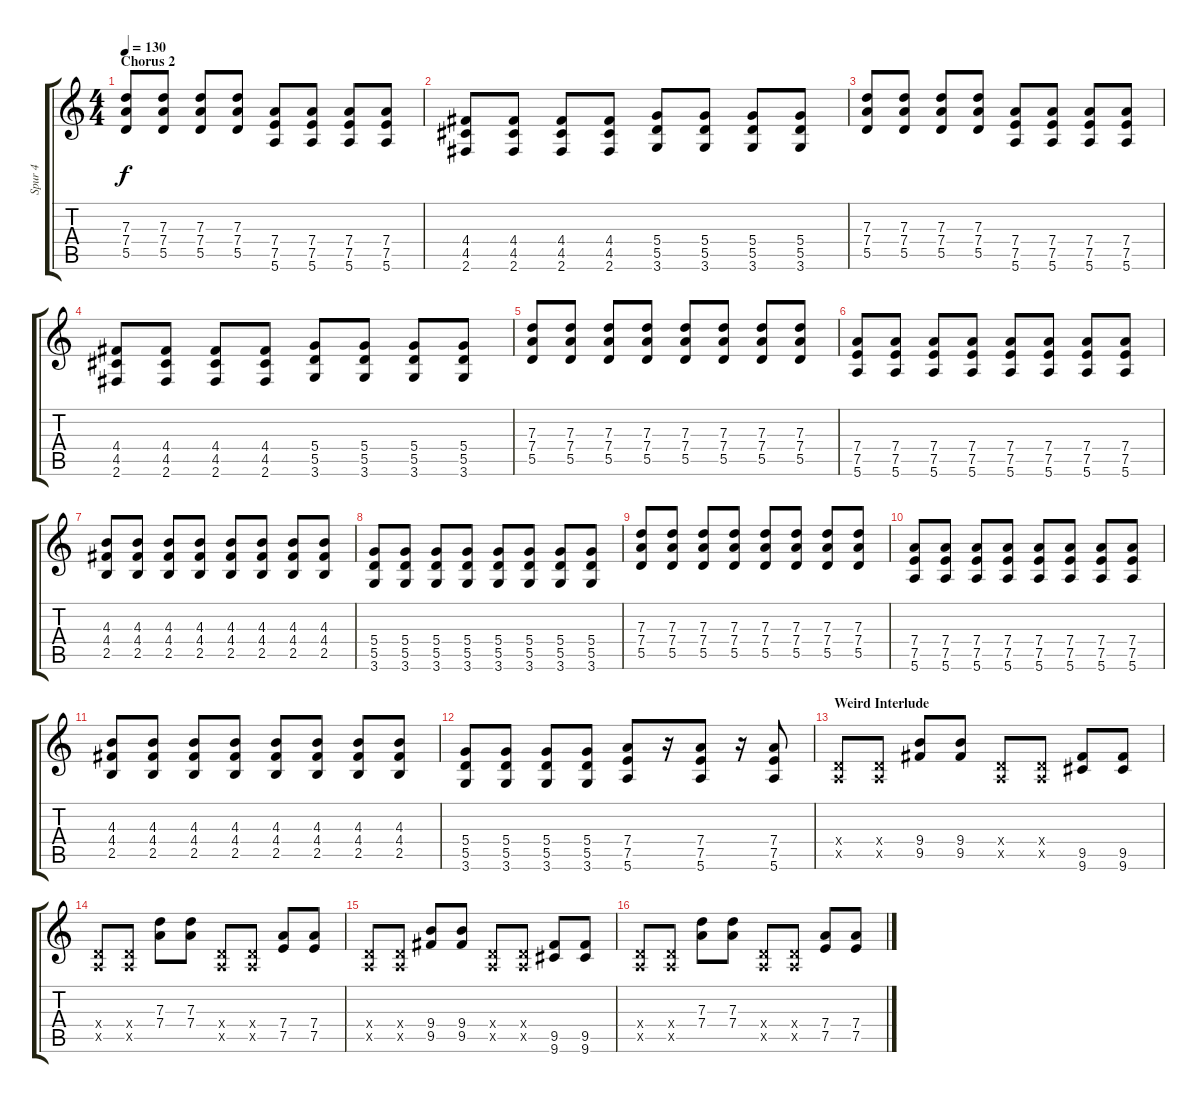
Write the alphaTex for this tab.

\track ("Spur 4" "Spur 4") {instrument distortionguitar}
\staff {score tabs}
\tuning (E4 B3 G3 D3 A2 E2) {hide}
\ts (4 4)
\section ("" "Chorus 2")
\tempo 130
\clef g2
\ks c
(7.3 7.4 5.5).8{dy f} (7.3 7.4 5.5).8 (7.3 7.4 5.5).8 (7.3 7.4 5.5).8 (7.4 7.5 5.6).8 (7.4 7.5 5.6).8 (7.4 7.5 5.6).8 (7.4 7.5 5.6).8 |
(4.4 4.5 2.6).8 (4.4 4.5 2.6).8 (4.4 4.5 2.6).8 (4.4 4.5 2.6).8 (5.4 5.5 3.6).8 (5.4 5.5 3.6).8 (5.4 5.5 3.6).8 (5.4 5.5 3.6).8 |
(7.3 7.4 5.5).8 (7.3 7.4 5.5).8 (7.3 7.4 5.5).8 (7.3 7.4 5.5).8 (7.4 7.5 5.6).8 (7.4 7.5 5.6).8 (7.4 7.5 5.6).8 (7.4 7.5 5.6).8 |
(4.4 4.5 2.6).8 (4.4 4.5 2.6).8 (4.4 4.5 2.6).8 (4.4 4.5 2.6).8 (5.4 5.5 3.6).8 (5.4 5.5 3.6).8 (5.4 5.5 3.6).8 (5.4 5.5 3.6).8 |
(7.3 7.4 5.5).8 (7.3 7.4 5.5).8 (7.3 7.4 5.5).8 (7.3 7.4 5.5).8 (7.3 7.4 5.5).8 (7.3 7.4 5.5).8 (7.3 7.4 5.5).8 (7.3 7.4 5.5).8 |
(7.4 7.5 5.6).8 (7.4 7.5 5.6).8 (7.4 7.5 5.6).8 (7.4 7.5 5.6).8 (7.4 7.5 5.6).8 (7.4 7.5 5.6).8 (7.4 7.5 5.6).8 (7.4 7.5 5.6).8 |
(4.3 4.4 2.5).8 (4.3 4.4 2.5).8 (4.3 4.4 2.5).8 (4.3 4.4 2.5).8 (4.3 4.4 2.5).8 (4.3 4.4 2.5).8 (4.3 4.4 2.5).8 (4.3 4.4 2.5).8 |
(5.4 5.5 3.6).8 (5.4 5.5 3.6).8 (5.4 5.5 3.6).8 (5.4 5.5 3.6).8 (5.4 5.5 3.6).8 (5.4 5.5 3.6).8 (5.4 5.5 3.6).8 (5.4 5.5 3.6).8 |
(7.3 7.4 5.5).8 (7.3 7.4 5.5).8 (7.3 7.4 5.5).8 (7.3 7.4 5.5).8 (7.3 7.4 5.5).8 (7.3 7.4 5.5).8 (7.3 7.4 5.5).8 (7.3 7.4 5.5).8 |
(7.4 7.5 5.6).8 (7.4 7.5 5.6).8 (7.4 7.5 5.6).8 (7.4 7.5 5.6).8 (7.4 7.5 5.6).8 (7.4 7.5 5.6).8 (7.4 7.5 5.6).8 (7.4 7.5 5.6).8 |
(4.3 4.4 2.5).8 (4.3 4.4 2.5).8 (4.3 4.4 2.5).8 (4.3 4.4 2.5).8 (4.3 4.4 2.5).8 (4.3 4.4 2.5).8 (4.3 4.4 2.5).8 (4.3 4.4 2.5).8 |
(5.4 5.5 3.6).8 (5.4 5.5 3.6).8 (5.4 5.5 3.6).8 (5.4 5.5 3.6).8 (7.4 7.5 5.6).8 r.16 (7.4 7.5 5.6).8 r.16 (7.4 7.5 5.6).8 |
\section ("" "Weird Interlude")
(0.4{x} 0.5{x}).8 (0.4{x} 0.5{x}).8 (9.4 9.5).8 (9.4 9.5).8 (0.4{x} 0.5{x}).8 (0.4{x} 0.5{x}).8 (9.5 9.6).8 (9.5 9.6).8 |
(0.4{x} 0.5{x}).8 (0.4{x} 0.5{x}).8 (7.3 7.4).8 (7.3 7.4).8 (0.4{x} 0.5{x}).8 (0.4{x} 0.5{x}).8 (7.4 7.5).8 (7.4 7.5).8 |
(0.4{x} 0.5{x}).8 (0.4{x} 0.5{x}).8 (9.4 9.5).8 (9.4 9.5).8 (0.4{x} 0.5{x}).8 (0.4{x} 0.5{x}).8 (9.5 9.6).8 (9.5 9.6).8 |
(0.4{x} 0.5{x}).8 (0.4{x} 0.5{x}).8 (7.3 7.4).8 (7.3 7.4).8 (0.4{x} 0.5{x}).8 (0.4{x} 0.5{x}).8 (7.4 7.5).8 (7.4 7.5).8
